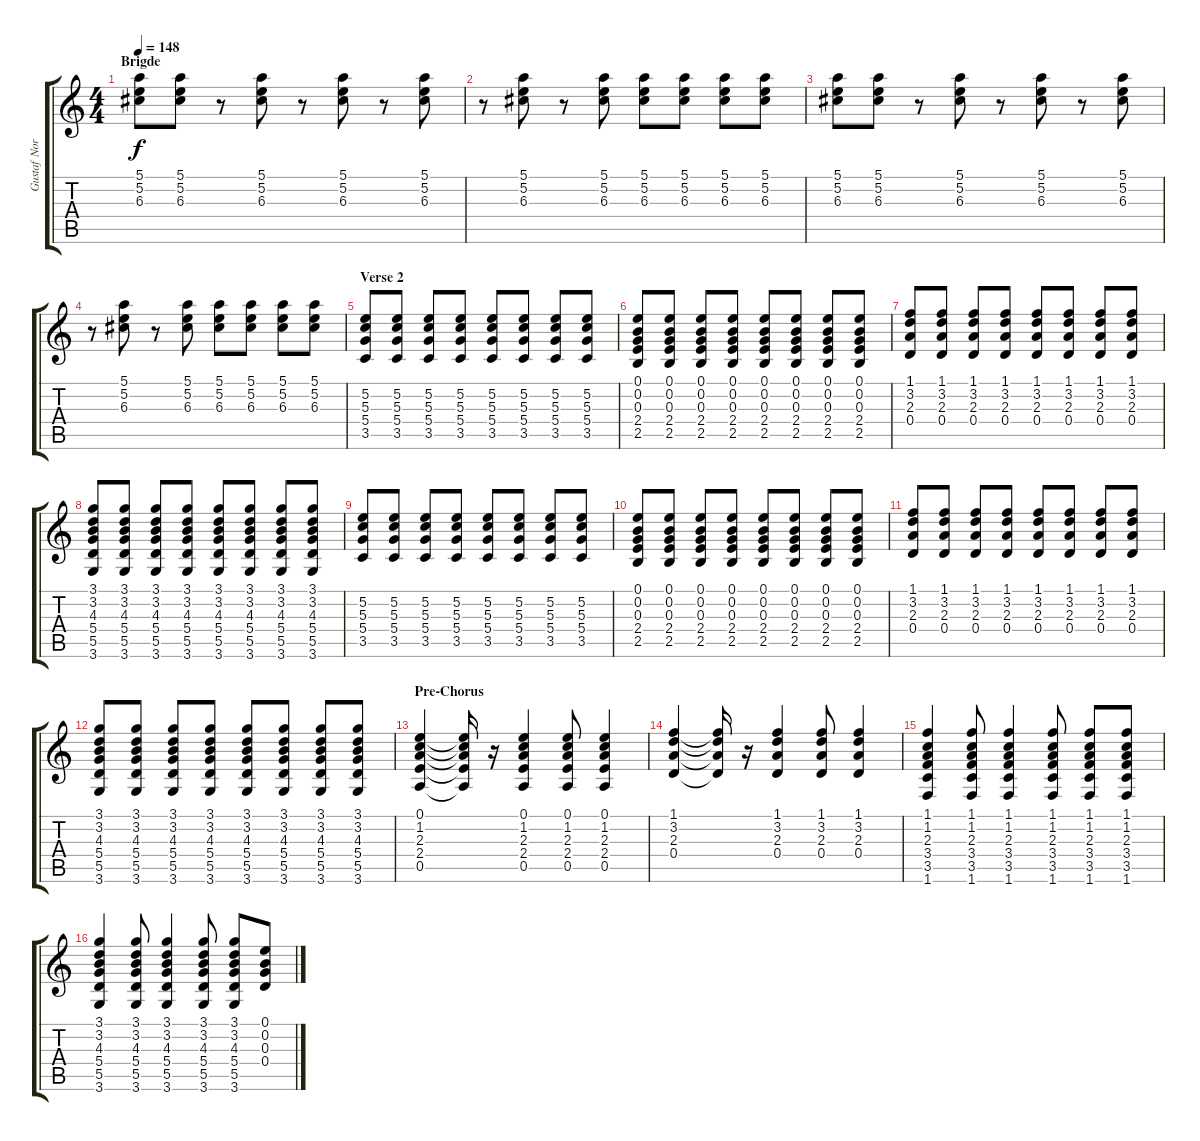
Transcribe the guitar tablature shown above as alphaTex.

\track ("Gustaf Norén - Rhythm Guitar" "Gustaf Nor") {instrument distortionguitar}
\staff {score tabs}
\tuning (E4 B3 G3 D3 A2 E2) {hide}
\ts (4 4)
\section ("" "Brigde")
\tempo 148
\clef g2
\ks c
(5.1 5.2 6.3).8{dy f volume 9} (5.1 5.2 6.3).8 r.8 (5.1 5.2 6.3).8 r.8 (5.1 5.2 6.3).8 r.8 (5.1 5.2 6.3).8 |
r.8 (5.1 5.2 6.3).8 r.8 (5.1 5.2 6.3).8 (5.1 5.2 6.3).8 (5.1 5.2 6.3).8 (5.1 5.2 6.3).8 (5.1 5.2 6.3).8 |
(5.1 5.2 6.3).8 (5.1 5.2 6.3).8 r.8 (5.1 5.2 6.3).8 r.8 (5.1 5.2 6.3).8 r.8 (5.1 5.2 6.3).8 |
r.8 (5.1 5.2 6.3).8 r.8 (5.1 5.2 6.3).8 (5.1 5.2 6.3).8 (5.1 5.2 6.3).8 (5.1 5.2 6.3).8 (5.1 5.2 6.3).8 |
\section ("" "Verse 2")
(5.2 5.3 5.4 3.5).8{volume 10} (5.2 5.3 5.4 3.5).8 (5.2 5.3 5.4 3.5).8 (5.2 5.3 5.4 3.5).8 (5.2 5.3 5.4 3.5).8 (5.2 5.3 5.4 3.5).8 (5.2 5.3 5.4 3.5).8 (5.2 5.3 5.4 3.5).8 |
(0.1 0.2 0.3 2.4 2.5).8 (0.1 0.2 0.3 2.4 2.5).8 (0.1 0.2 0.3 2.4 2.5).8 (0.1 0.2 0.3 2.4 2.5).8 (0.1 0.2 0.3 2.4 2.5).8 (0.1 0.2 0.3 2.4 2.5).8 (0.1 0.2 0.3 2.4 2.5).8 (0.1 0.2 0.3 2.4 2.5).8 |
(1.1 3.2 2.3 0.4).8 (1.1 3.2 2.3 0.4).8 (1.1 3.2 2.3 0.4).8 (1.1 3.2 2.3 0.4).8 (1.1 3.2 2.3 0.4).8 (1.1 3.2 2.3 0.4).8 (1.1 3.2 2.3 0.4).8 (1.1 3.2 2.3 0.4).8 |
(3.1 3.2 4.3 5.4 5.5 3.6).8 (3.1 3.2 4.3 5.4 5.5 3.6).8 (3.1 3.2 4.3 5.4 5.5 3.6).8 (3.1 3.2 4.3 5.4 5.5 3.6).8 (3.1 3.2 4.3 5.4 5.5 3.6).8 (3.1 3.2 4.3 5.4 5.5 3.6).8 (3.1 3.2 4.3 5.4 5.5 3.6).8 (3.1 3.2 4.3 5.4 5.5 3.6).8 |
(5.2 5.3 5.4 3.5).8 (5.2 5.3 5.4 3.5).8 (5.2 5.3 5.4 3.5).8 (5.2 5.3 5.4 3.5).8 (5.2 5.3 5.4 3.5).8 (5.2 5.3 5.4 3.5).8 (5.2 5.3 5.4 3.5).8 (5.2 5.3 5.4 3.5).8 |
(0.1 0.2 0.3 2.4 2.5).8 (0.1 0.2 0.3 2.4 2.5).8 (0.1 0.2 0.3 2.4 2.5).8 (0.1 0.2 0.3 2.4 2.5).8 (0.1 0.2 0.3 2.4 2.5).8 (0.1 0.2 0.3 2.4 2.5).8 (0.1 0.2 0.3 2.4 2.5).8 (0.1 0.2 0.3 2.4 2.5).8 |
(1.1 3.2 2.3 0.4).8 (1.1 3.2 2.3 0.4).8 (1.1 3.2 2.3 0.4).8 (1.1 3.2 2.3 0.4).8 (1.1 3.2 2.3 0.4).8 (1.1 3.2 2.3 0.4).8 (1.1 3.2 2.3 0.4).8 (1.1 3.2 2.3 0.4).8 |
(3.1 3.2 4.3 5.4 5.5 3.6).8 (3.1 3.2 4.3 5.4 5.5 3.6).8 (3.1 3.2 4.3 5.4 5.5 3.6).8 (3.1 3.2 4.3 5.4 5.5 3.6).8 (3.1 3.2 4.3 5.4 5.5 3.6).8 (3.1 3.2 4.3 5.4 5.5 3.6).8 (3.1 3.2 4.3 5.4 5.5 3.6).8 (3.1 3.2 4.3 5.4 5.5 3.6).8 |
\section ("" "Pre-Chorus")
(0.1 1.2 2.3 2.4 0.5).4 (0.1{t} 1.2{t} 2.3{t} 2.4{t} 0.5{t}).16 r.16 (0.1 1.2 2.3 2.4 0.5).4 (0.1 1.2 2.3 2.4 0.5).8 (0.1 1.2 2.3 2.4 0.5).4 |
(1.1 3.2 2.3 0.4).4 (1.1{t} 3.2{t} 2.3{t} 0.4{t}).16 r.16 (1.1 3.2 2.3 0.4).4 (1.1 3.2 2.3 0.4).8 (1.1 3.2 2.3 0.4).4 |
(1.1 1.2 2.3 3.4 3.5 1.6).4 (1.1 1.2 2.3 3.4 3.5 1.6).8 (1.1 1.2 2.3 3.4 3.5 1.6).4 (1.1 1.2 2.3 3.4 3.5 1.6).8 (1.1 1.2 2.3 3.4 3.5 1.6).8 (1.1 1.2 2.3 3.4 3.5 1.6).8 |
(3.1 3.2 4.3 5.4 5.5 3.6).4 (3.1 3.2 4.3 5.4 5.5 3.6).8 (3.1 3.2 4.3 5.4 5.5 3.6).4 (3.1 3.2 4.3 5.4 5.5 3.6).8 (3.1 3.2 4.3 5.4 5.5 3.6).8 (0.1 0.2 0.3 0.4).8
